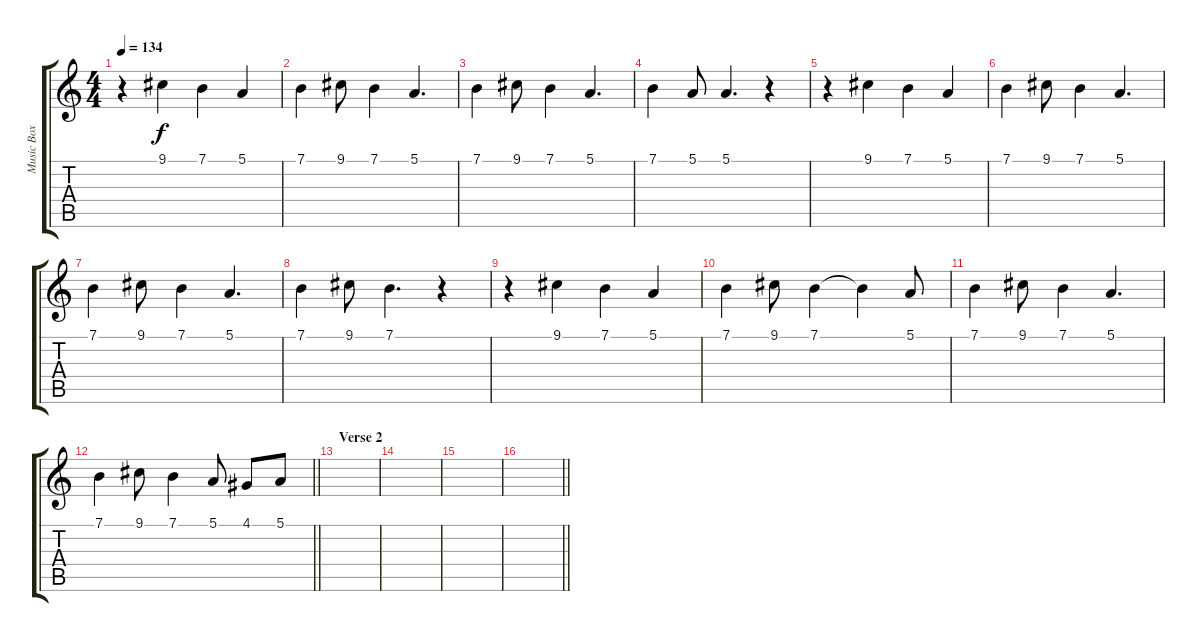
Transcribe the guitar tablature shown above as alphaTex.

\track ("Music Box" "Music Box") {instrument musicbox}
\staff {score tabs}
\tuning (E4 B3 G3 D3 A2 E2) {hide}
\ts (4 4)
\tempo 134
\clef g2
\ks c
r.4{dy f} 9.1.4 7.1.4 5.1.4 |
7.1.4 9.1.8 7.1.4 5.1.4{d} |
7.1.4 9.1.8 7.1.4 5.1.4{d} |
7.1.4 5.1.8 5.1.4{d} r.4 |
r.4 9.1.4 7.1.4 5.1.4 |
7.1.4 9.1.8 7.1.4 5.1.4{d} |
7.1.4 9.1.8 7.1.4 5.1.4{d} |
7.1.4 9.1.8 7.1.4{d} r.4 |
r.4 9.1.4 7.1.4 5.1.4 |
7.1.4 9.1.8 7.1.4 7.1{t}.4 5.1.8 |
7.1.4 9.1.8 7.1.4 5.1.4{d} |
\barLineRight lightlight
7.1.4 9.1.8 7.1.4 5.1.8 4.1.8 5.1.8 |
\section ("" "Verse 2")
|
|
|
\barLineRight lightlight
